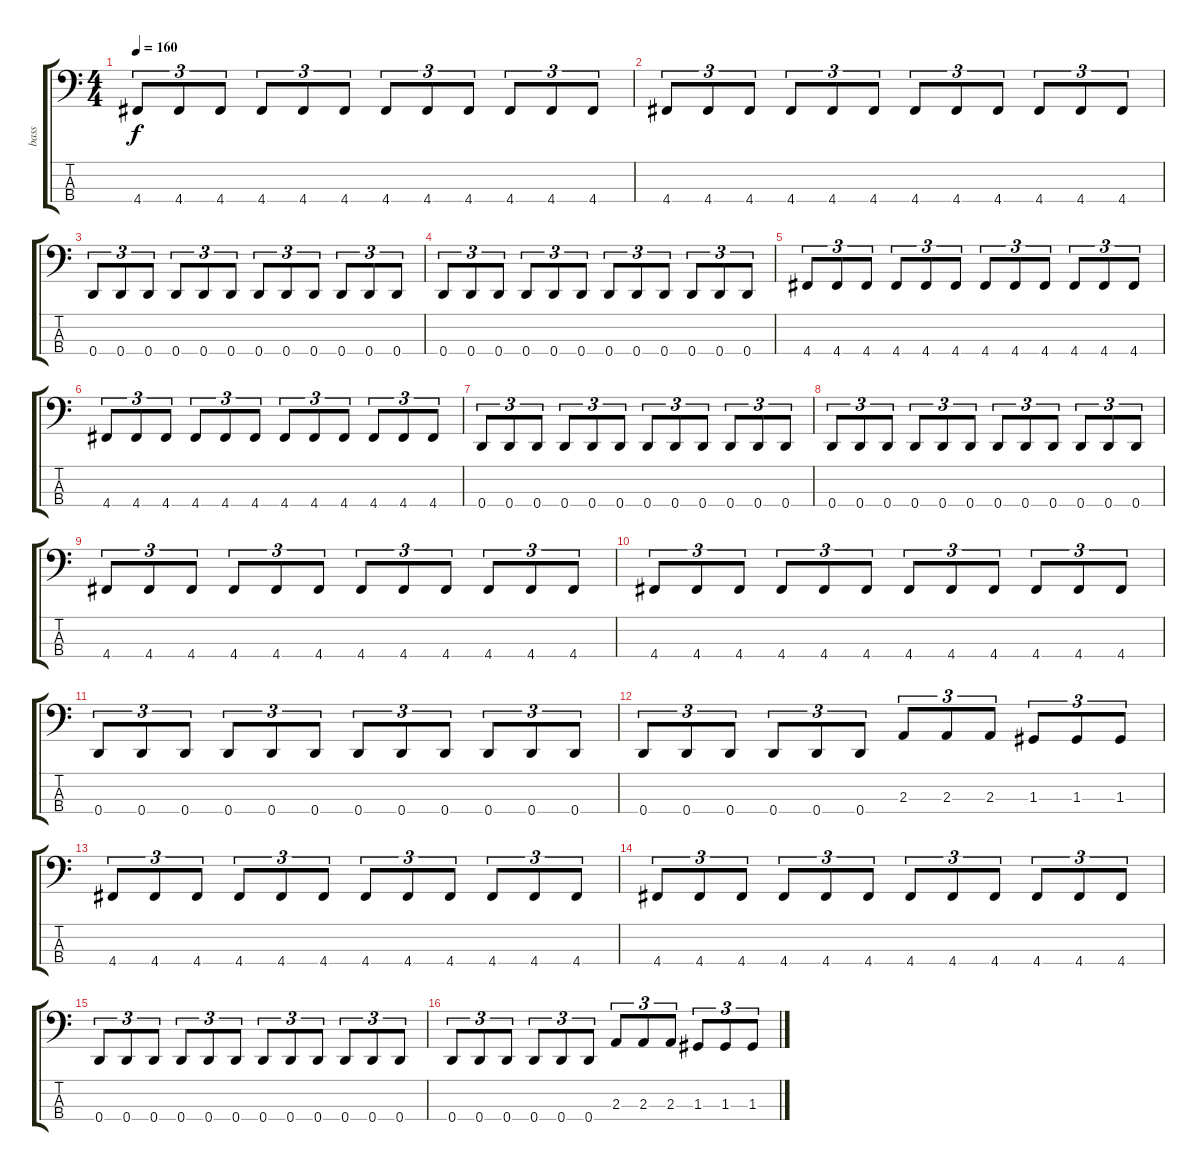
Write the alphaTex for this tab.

\track ("bass" "bass") {instrument electricbassfinger}
\staff {score tabs}
\tuning (F2 C2 G1 D1) {hide}
\ts (4 4)
\tempo 160
\clef f4
\ks c
4.4.8{tu (3 2) dy f} 4.4.8{tu (3 2)} 4.4.8{tu (3 2)} 4.4.8{tu (3 2)} 4.4.8{tu (3 2)} 4.4.8{tu (3 2)} 4.4.8{tu (3 2)} 4.4.8{tu (3 2)} 4.4.8{tu (3 2)} 4.4.8{tu (3 2)} 4.4.8{tu (3 2)} 4.4.8{tu (3 2)} |
4.4.8{tu (3 2)} 4.4.8{tu (3 2)} 4.4.8{tu (3 2)} 4.4.8{tu (3 2)} 4.4.8{tu (3 2)} 4.4.8{tu (3 2)} 4.4.8{tu (3 2)} 4.4.8{tu (3 2)} 4.4.8{tu (3 2)} 4.4.8{tu (3 2)} 4.4.8{tu (3 2)} 4.4.8{tu (3 2)} |
0.4.8{tu (3 2)} 0.4.8{tu (3 2)} 0.4.8{tu (3 2)} 0.4.8{tu (3 2)} 0.4.8{tu (3 2)} 0.4.8{tu (3 2)} 0.4.8{tu (3 2)} 0.4.8{tu (3 2)} 0.4.8{tu (3 2)} 0.4.8{tu (3 2)} 0.4.8{tu (3 2)} 0.4.8{tu (3 2)} |
0.4.8{tu (3 2)} 0.4.8{tu (3 2)} 0.4.8{tu (3 2)} 0.4.8{tu (3 2)} 0.4.8{tu (3 2)} 0.4.8{tu (3 2)} 0.4.8{tu (3 2)} 0.4.8{tu (3 2)} 0.4.8{tu (3 2)} 0.4.8{tu (3 2)} 0.4.8{tu (3 2)} 0.4.8{tu (3 2)} |
4.4.8{tu (3 2)} 4.4.8{tu (3 2)} 4.4.8{tu (3 2)} 4.4.8{tu (3 2)} 4.4.8{tu (3 2)} 4.4.8{tu (3 2)} 4.4.8{tu (3 2)} 4.4.8{tu (3 2)} 4.4.8{tu (3 2)} 4.4.8{tu (3 2)} 4.4.8{tu (3 2)} 4.4.8{tu (3 2)} |
4.4.8{tu (3 2)} 4.4.8{tu (3 2)} 4.4.8{tu (3 2)} 4.4.8{tu (3 2)} 4.4.8{tu (3 2)} 4.4.8{tu (3 2)} 4.4.8{tu (3 2)} 4.4.8{tu (3 2)} 4.4.8{tu (3 2)} 4.4.8{tu (3 2)} 4.4.8{tu (3 2)} 4.4.8{tu (3 2)} |
0.4.8{tu (3 2)} 0.4.8{tu (3 2)} 0.4.8{tu (3 2)} 0.4.8{tu (3 2)} 0.4.8{tu (3 2)} 0.4.8{tu (3 2)} 0.4.8{tu (3 2)} 0.4.8{tu (3 2)} 0.4.8{tu (3 2)} 0.4.8{tu (3 2)} 0.4.8{tu (3 2)} 0.4.8{tu (3 2)} |
0.4.8{tu (3 2)} 0.4.8{tu (3 2)} 0.4.8{tu (3 2)} 0.4.8{tu (3 2)} 0.4.8{tu (3 2)} 0.4.8{tu (3 2)} 0.4.8{tu (3 2)} 0.4.8{tu (3 2)} 0.4.8{tu (3 2)} 0.4.8{tu (3 2)} 0.4.8{tu (3 2)} 0.4.8{tu (3 2)} |
4.4.8{tu (3 2)} 4.4.8{tu (3 2)} 4.4.8{tu (3 2)} 4.4.8{tu (3 2)} 4.4.8{tu (3 2)} 4.4.8{tu (3 2)} 4.4.8{tu (3 2)} 4.4.8{tu (3 2)} 4.4.8{tu (3 2)} 4.4.8{tu (3 2)} 4.4.8{tu (3 2)} 4.4.8{tu (3 2)} |
4.4.8{tu (3 2)} 4.4.8{tu (3 2)} 4.4.8{tu (3 2)} 4.4.8{tu (3 2)} 4.4.8{tu (3 2)} 4.4.8{tu (3 2)} 4.4.8{tu (3 2)} 4.4.8{tu (3 2)} 4.4.8{tu (3 2)} 4.4.8{tu (3 2)} 4.4.8{tu (3 2)} 4.4.8{tu (3 2)} |
0.4.8{tu (3 2)} 0.4.8{tu (3 2)} 0.4.8{tu (3 2)} 0.4.8{tu (3 2)} 0.4.8{tu (3 2)} 0.4.8{tu (3 2)} 0.4.8{tu (3 2)} 0.4.8{tu (3 2)} 0.4.8{tu (3 2)} 0.4.8{tu (3 2)} 0.4.8{tu (3 2)} 0.4.8{tu (3 2)} |
0.4.8{tu (3 2)} 0.4.8{tu (3 2)} 0.4.8{tu (3 2)} 0.4.8{tu (3 2)} 0.4.8{tu (3 2)} 0.4.8{tu (3 2)} 2.3.8{tu (3 2)} 2.3.8{tu (3 2)} 2.3.8{tu (3 2)} 1.3.8{tu (3 2)} 1.3.8{tu (3 2)} 1.3.8{tu (3 2)} |
4.4.8{tu (3 2)} 4.4.8{tu (3 2)} 4.4.8{tu (3 2)} 4.4.8{tu (3 2)} 4.4.8{tu (3 2)} 4.4.8{tu (3 2)} 4.4.8{tu (3 2)} 4.4.8{tu (3 2)} 4.4.8{tu (3 2)} 4.4.8{tu (3 2)} 4.4.8{tu (3 2)} 4.4.8{tu (3 2)} |
4.4.8{tu (3 2)} 4.4.8{tu (3 2)} 4.4.8{tu (3 2)} 4.4.8{tu (3 2)} 4.4.8{tu (3 2)} 4.4.8{tu (3 2)} 4.4.8{tu (3 2)} 4.4.8{tu (3 2)} 4.4.8{tu (3 2)} 4.4.8{tu (3 2)} 4.4.8{tu (3 2)} 4.4.8{tu (3 2)} |
0.4.8{tu (3 2)} 0.4.8{tu (3 2)} 0.4.8{tu (3 2)} 0.4.8{tu (3 2)} 0.4.8{tu (3 2)} 0.4.8{tu (3 2)} 0.4.8{tu (3 2)} 0.4.8{tu (3 2)} 0.4.8{tu (3 2)} 0.4.8{tu (3 2)} 0.4.8{tu (3 2)} 0.4.8{tu (3 2)} |
0.4.8{tu (3 2)} 0.4.8{tu (3 2)} 0.4.8{tu (3 2)} 0.4.8{tu (3 2)} 0.4.8{tu (3 2)} 0.4.8{tu (3 2)} 2.3.8{tu (3 2)} 2.3.8{tu (3 2)} 2.3.8{tu (3 2)} 1.3.8{tu (3 2)} 1.3.8{tu (3 2)} 1.3.8{tu (3 2)}
